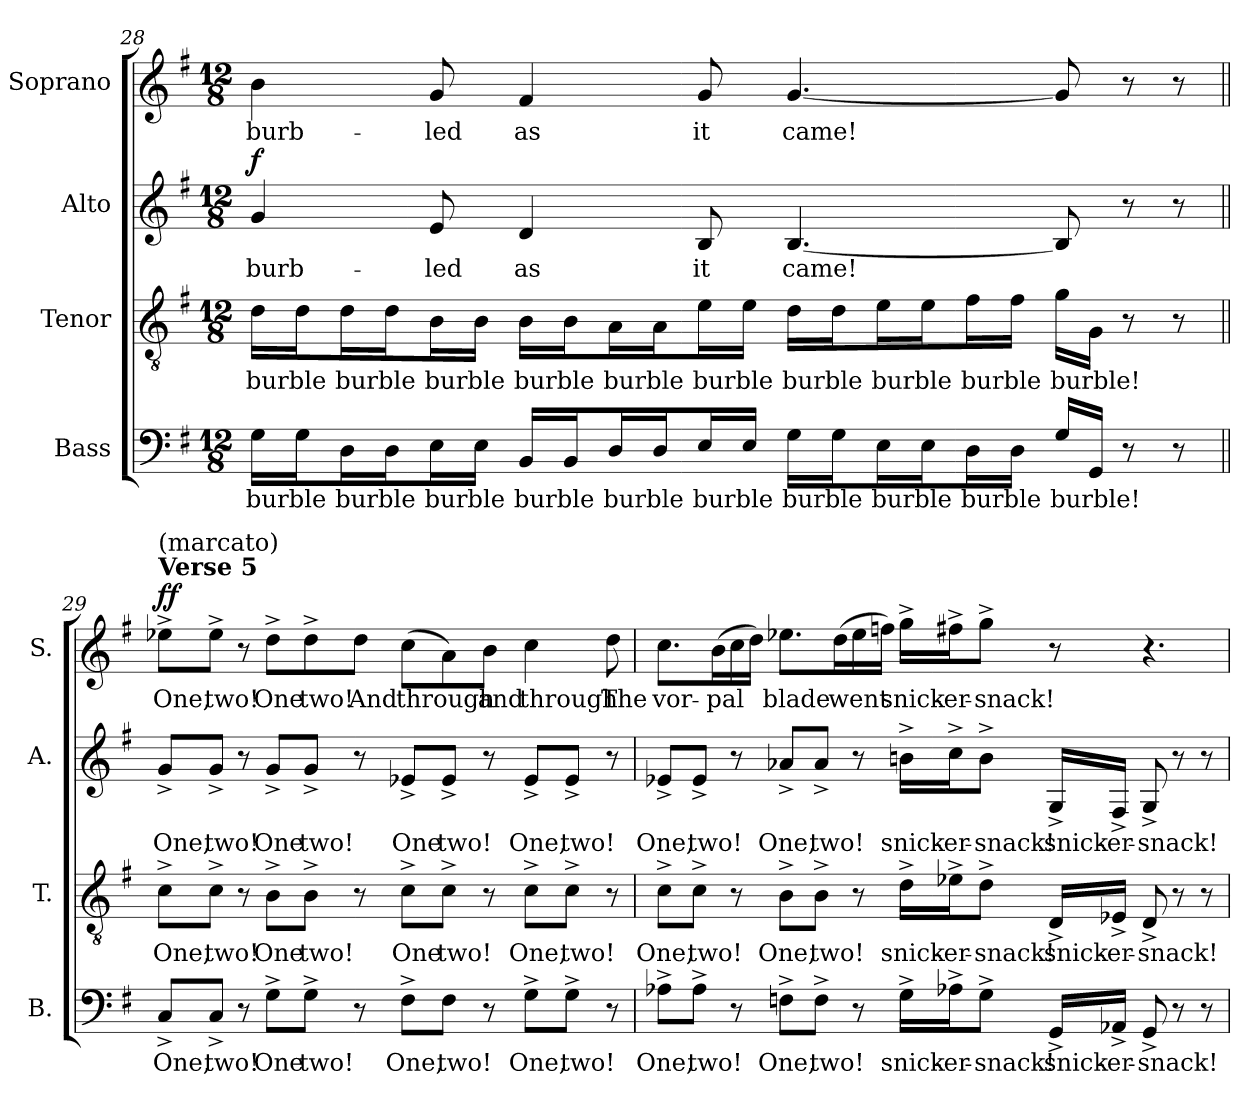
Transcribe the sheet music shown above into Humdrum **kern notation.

**kern	**text	**kern	**text	**kern	**text	**dynam	**kern	**text	**dynam
*part4	*part4	*part3	*part3	*part2	*part2	*part2	*part1	*part1	*part1
*staff4	*staff4	*staff3	*staff3	*staff2	*staff2	*staff2	*staff1	*staff1	*staff1
*I"Bass	*	*I"Tenor	*	*I"Alto	*	*	*I"Soprano	*	*
*I'B.	*	*I'T.	*	*I'A.	*	*	*I'S.	*	*
*clefF4	*	*clefGv2	*	*clefG2	*	*	*clefG2	*	*
*	*	*ITrd7c12	*	*	*	*	*	*	*
*k[f#]	*	*k[f#]	*	*k[f#]	*	*	*k[f#]	*	*
*G:	*	*G:	*	*G:	*	*	*G:	*	*
*M12/8	*	*M12/8	*	*M12/8	*	*	*M12/8	*	*
=28	=28	=28	=28	=28	=28	=28	=28	=28	=28
!	!LO:LY:b:color=#000000	!	!	!	!	!	!	!	!
!	!	!	!LO:LY:b:color=#000000	!	!	!	!	!	!
!	!	!	!	!	!LO:LY:b:color=#000000	!	!	!	!
!	!	!	!	!	!	!	!	!LO:LY:b:color=#000000	!
16Gi\LL	burble	16Di\LL	burble	4gi/	burb-	f	4bi\	burb-	.
16Gi\J	.	16Di\J	.	.	.	.	.	.	.
!	!LO:LY:b:color=#000000	!	!	!	!	!	!	!	!
!	!	!	!LO:LY:b:color=#000000	!	!	!	!	!	!
16Di\L	burble	16Di\L	burble	.	.	.	.	.	.
16Di\J	.	16Di\J	.	.	.	.	.	.	.
!	!LO:LY:b:color=#000000	!	!	!	!	!	!	!	!
!	!	!	!LO:LY:b:color=#000000	!	!	!	!	!	!
!	!	!	!	!	!LO:LY:b:color=#000000	!	!	!	!
!	!	!	!	!	!	!	!	!LO:LY:b:color=#000000	!
16Ei\L	burble	16BBi\L	burble	8ei/	-led	.	8gi/	-led	.
16Ei\JJ	.	16BBi\JJ	.	.	.	.	.	.	.
!	!LO:LY:b:color=#000000	!	!	!	!	!	!	!	!
!	!	!	!LO:LY:b:color=#000000	!	!	!	!	!	!
!	!	!	!	!	!LO:LY:b:color=#000000	!	!	!	!
!	!	!	!	!	!	!	!	!LO:LY:b:color=#000000	!
16BBi/LL	burble	16BBi\LL	burble	4di/	as	.	4f#i/	as	.
16BBi/J	.	16BBi\J	.	.	.	.	.	.	.
!	!LO:LY:b:color=#000000	!	!	!	!	!	!	!	!
!	!	!	!LO:LY:b:color=#000000	!	!	!	!	!	!
16Di/L	burble	16AAi\L	burble	.	.	.	.	.	.
16Di/J	.	16AAi\J	.	.	.	.	.	.	.
!	!LO:LY:b:color=#000000	!	!	!	!	!	!	!	!
!	!	!	!LO:LY:b:color=#000000	!	!	!	!	!	!
!	!	!	!	!	!LO:LY:b:color=#000000	!	!	!	!
!	!	!	!	!	!	!	!	!LO:LY:b:color=#000000	!
16Ei/L	burble	16Ei\L	burble	8Bi/	it	.	8gi/	it	.
16Ei/JJ	.	16Ei\JJ	.	.	.	.	.	.	.
!	!LO:LY:b:color=#000000	!	!	!	!	!	!	!	!
!	!	!	!LO:LY:b:color=#000000	!	!	!	!	!	!
!	!	!	!	!	!LO:LY:b:color=#000000	!	!	!	!
!	!	!	!	!	!	!	!	!LO:LY:b:color=#000000	!
16Gi\LL	burble	16Di\LL	burble	[4.Bi/	came!	.	[4.gi/	came!	.
16Gi\J	.	16Di\J	.	.	.	.	.	.	.
!	!LO:LY:b:color=#000000	!	!	!	!	!	!	!	!
!	!	!	!LO:LY:b:color=#000000	!	!	!	!	!	!
16Ei\L	burble	16Ei\L	burble	.	.	.	.	.	.
16Ei\J	.	16Ei\J	.	.	.	.	.	.	.
!	!LO:LY:b:color=#000000	!	!	!	!	!	!	!	!
!	!	!	!LO:LY:b:color=#000000	!	!	!	!	!	!
16Di\L	burble	16F#i\L	burble	.	.	.	.	.	.
16Di\JJ	.	16F#i\JJ	.	.	.	.	.	.	.
!	!LO:LY:b:color=#000000	!	!	!	!	!	!	!	!
!	!	!	!LO:LY:b:color=#000000	!	!	!	!	!	!
16Gi/LL	burble!	16Gi\LL	burble!	8Bi/]	.	.	8gi/]	.	.
16GGi/JJ	.	16GGi\JJ	.	.	.	.	.	.	.
8r	.	8r	.	8r	.	.	8r	.	.
8r	.	8r	.	8r	.	.	8r	.	.
!!LO:LB:g=z
=29||	=29||	=29||	=29||	=29||	=29||	=29||	=29||	=29||	=29||
!	!LO:LY:b:color=#000000	!	!	!	!	!	!	!	!
!	!	!	!LO:LY:b:color=#000000	!	!	!	!	!	!
!	!	!	!	!	!LO:LY:b:color=#000000	!	!	!	!
!	!	!	!	!	!	!	!LO:TX:a:B:t=Verse 5	!	!
!	!	!	!	!	!	!	!LO:TX:t=(marcato)	!	!
!	!	!	!	!	!	!	!	!LO:LY:b:color=#000000	!
8C^i/L	One,	8C^i\L	One,	8g^i/L	One,	.	8ee-X^i\L	One,	ff
!	!LO:LY:b:color=#000000	!	!	!	!	!	!	!	!
!	!	!	!LO:LY:b:color=#000000	!	!	!	!	!	!
!	!	!	!	!	!LO:LY:b:color=#000000	!	!	!	!
!	!	!	!	!	!	!	!	!LO:LY:b:color=#000000	!
8C^i/J	two!	8C^i\J	two!	8g^i/J	two!	.	8ee-^i\J	two!	.
8r	.	8r	.	8r	.	.	8r	.	.
!	!LO:LY:b:color=#000000	!	!	!	!	!	!	!	!
!	!	!	!LO:LY:b:color=#000000	!	!	!	!	!	!
!	!	!	!	!	!LO:LY:b:color=#000000	!	!	!	!
!	!	!	!	!	!	!	!	!LO:LY:b:color=#000000	!
8G^i\L	One	8BB^i\L	One	8g^i/L	One	.	8dd^i\L	One	.
!	!LO:LY:b:color=#000000	!	!	!	!	!	!	!	!
!	!	!	!LO:LY:b:color=#000000	!	!	!	!	!	!
!	!	!	!	!	!LO:LY:b:color=#000000	!	!	!	!
!	!	!	!	!	!	!	!	!LO:LY:b:color=#000000	!
8G^i\J	two!	8BB^i\J	two!	8g^i/J	two!	.	8dd^i\	two!	.
!	!	!	!	!	!	!	!	!LO:LY:b:color=#000000	!
8r	.	8r	.	8r	.	.	8ddi\J	And	.
!	!LO:LY:b:color=#000000	!	!	!	!	!	!	!	!
!	!	!	!LO:LY:b:color=#000000	!	!	!	!	!	!
!	!	!	!	!	!LO:LY:b:color=#000000	!	!	!	!
!	!	!	!	!	!	!	!	!LO:LY:b:color=#000000	!
8F#^i\L	One,	8C^i\L	One	8e-X^i/L	One	.	(8cci\L	through	.
!	!LO:LY:b:color=#000000	!	!	!	!	!	!	!	!
!	!	!	!LO:LY:b:color=#000000	!	!	!	!	!	!
!	!	!	!	!	!LO:LY:b:color=#000000	!	!	!	!
8F#i\J	two!	8C^i\J	two!	8e-^i/J	two!	.	8ai\)	.	.
!	!	!	!	!	!	!	!	!LO:LY:b:color=#000000	!
8r	.	8r	.	8r	.	.	8bi\J	and	.
!	!LO:LY:b:color=#000000	!	!	!	!	!	!	!	!
!	!	!	!LO:LY:b:color=#000000	!	!	!	!	!	!
!	!	!	!	!	!LO:LY:b:color=#000000	!	!	!	!
!	!	!	!	!	!	!	!	!LO:LY:b:color=#000000	!
8G^i\L	One,	8C^i\L	One,	8e-^i/L	One,	.	4cci\	through	.
!	!LO:LY:b:color=#000000	!	!	!	!	!	!	!	!
!	!	!	!LO:LY:b:color=#000000	!	!	!	!	!	!
!	!	!	!	!	!LO:LY:b:color=#000000	!	!	!	!
8G^i\J	two!	8C^i\J	two!	8e-^i/J	two!	.	.	.	.
!	!	!	!	!	!	!	!	!LO:LY:b:color=#000000	!
8r	.	8r	.	8r	.	.	8ddi\	The	.
=30	=30	=30	=30	=30	=30	=30	=30	=30	=30
!	!LO:LY:b:color=#000000	!	!	!	!	!	!	!	!
!	!	!	!LO:LY:b:color=#000000	!	!	!	!	!	!
!	!	!	!	!	!LO:LY:b:color=#000000	!	!	!	!
!	!	!	!	!	!	!	!	!LO:LY:b:color=#000000	!
8A-X^i\L	One,	8C^i\L	One,	8e-X^i/L	One,	.	8.cci\L	vor-	.
!	!LO:LY:b:color=#000000	!	!	!	!	!	!	!	!
!	!	!	!LO:LY:b:color=#000000	!	!	!	!	!	!
!	!	!	!	!	!LO:LY:b:color=#000000	!	!	!	!
8A-^i\J	two!	8C^i\J	two!	8e-^i/J	two!	.	.	.	.
!	!	!	!	!	!	!	!	!LO:LY:b:color=#000000	!
.	.	.	.	.	.	.	(16bi\L	-pal	.
8r	.	8r	.	8r	.	.	16cci\	.	.
.	.	.	.	.	.	.	16ddi\JJ)	.	.
!	!LO:LY:b:color=#000000	!	!	!	!	!	!	!	!
!	!	!	!LO:LY:b:color=#000000	!	!	!	!	!	!
!	!	!	!	!	!LO:LY:b:color=#000000	!	!	!	!
!	!	!	!	!	!	!	!	!LO:LY:b:color=#000000	!
8Fn^i\L	One,	8BB^i\L	One,	8a-X^i/L	One,	.	8.ee-Xi\L	blade	.
!	!LO:LY:b:color=#000000	!	!	!	!	!	!	!	!
!	!	!	!LO:LY:b:color=#000000	!	!	!	!	!	!
!	!	!	!	!	!LO:LY:b:color=#000000	!	!	!	!
8F^i\J	two!	8BB^i\J	two!	8a-^i/J	two!	.	.	.	.
!	!	!	!	!	!	!	!	!LO:LY:b:color=#000000	!
.	.	.	.	.	.	.	(16ddi\L	went	.
8r	.	8r	.	8r	.	.	16ee-i\	.	.
.	.	.	.	.	.	.	16ffni\JJ)	.	.
!	!LO:LY:b:color=#000000	!	!	!	!	!	!	!	!
!	!	!	!LO:LY:b:color=#000000	!	!	!	!	!	!
!	!	!	!	!	!LO:LY:b:color=#000000	!	!	!	!
!	!	!	!	!	!	!	!	!LO:LY:b:color=#000000	!
16G^i\LL	snick-	16D^i\LL	snick-	16bn^i\LL	snick-	.	16gg^i\LL	snick-	.
!	!LO:LY:b:color=#000000	!	!	!	!	!	!	!	!
!	!	!	!LO:LY:b:color=#000000	!	!	!	!	!	!
!	!	!	!	!	!LO:LY:b:color=#000000	!	!	!	!
!	!	!	!	!	!	!	!	!LO:LY:b:color=#000000	!
16A-X^i\J	-er-	16E-X^i\J	-er-	16cc^i\J	-er-	.	16ff#X^i\J	-er-	.
!	!LO:LY:b:color=#000000	!	!	!	!	!	!	!	!
!	!	!	!LO:LY:b:color=#000000	!	!	!	!	!	!
!	!	!	!	!	!LO:LY:b:color=#000000	!	!	!	!
!	!	!	!	!	!	!	!	!LO:LY:b:color=#000000	!
8G^i\J	-snack!	8D^i\J	-snack!	8b^i\J	-snack!	.	8gg^i\J	-snack!	.
!	!LO:LY:b:color=#000000	!	!	!	!	!	!	!	!
!	!	!	!LO:LY:b:color=#000000	!	!	!	!	!	!
!	!	!	!	!	!LO:LY:b:color=#000000	!	!	!	!
16GG^i/LL	snick-	16DD^i/LL	snick-	16G^i/LL	snick-	.	8r	.	.
!	!LO:LY:b:color=#000000	!	!	!	!	!	!	!	!
!	!	!	!LO:LY:b:color=#000000	!	!	!	!	!	!
!	!	!	!	!	!LO:LY:b:color=#000000	!	!	!	!
16AA-X^i/JJ	-er-	16EE-X^i/JJ	-er-	16F#^i/JJ	-er-	.	.	.	.
!	!LO:LY:b:color=#000000	!	!	!	!	!	!	!	!
!	!	!	!LO:LY:b:color=#000000	!	!	!	!	!	!
!	!	!	!	!	!LO:LY:b:color=#000000	!	!	!	!
8GG^i/	-snack!	8DD^i/	-snack!	8G^i/	-snack!	.	4.r	.	.
8r	.	8r	.	8r	.	.	.	.	.
8r	.	8r	.	8r	.	.	.	.	.
=	=	=	=	=	=	=	=	=	=
*-	*-	*-	*-	*-	*-	*-	*-	*-	*-
